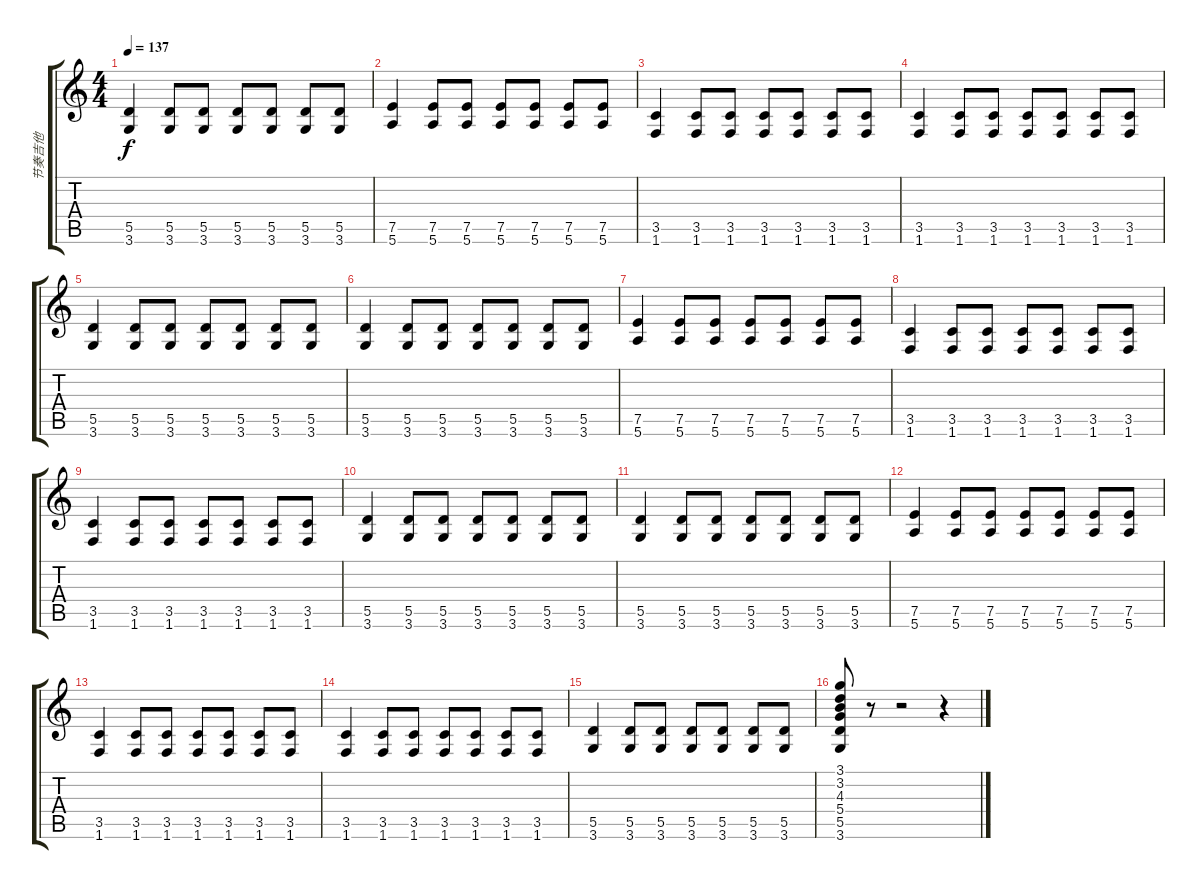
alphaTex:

\track ("节奏吉他" "节奏吉他") {instrument distortionguitar}
\staff {score tabs}
\tuning (E4 B3 G3 D3 A2 E2) {hide}
\ts (4 4)
\tempo 137
\clef g2
\ks c
(5.5 3.6).4{dy f} (5.5 3.6).8 (5.5 3.6).8 (5.5 3.6).8 (5.5 3.6).8 (5.5 3.6).8 (5.5 3.6).8 |
(7.5 5.6).4 (7.5 5.6).8 (7.5 5.6).8 (7.5 5.6).8 (7.5 5.6).8 (7.5 5.6).8 (7.5 5.6).8 |
(3.5 1.6).4 (3.5 1.6).8 (3.5 1.6).8 (3.5 1.6).8 (3.5 1.6).8 (3.5 1.6).8 (3.5 1.6).8 |
(3.5 1.6).4 (3.5 1.6).8 (3.5 1.6).8 (3.5 1.6).8 (3.5 1.6).8 (3.5 1.6).8 (3.5 1.6).8 |
(5.5 3.6).4 (5.5 3.6).8 (5.5 3.6).8 (5.5 3.6).8 (5.5 3.6).8 (5.5 3.6).8 (5.5 3.6).8 |
(5.5 3.6).4 (5.5 3.6).8 (5.5 3.6).8 (5.5 3.6).8 (5.5 3.6).8 (5.5 3.6).8 (5.5 3.6).8 |
(7.5 5.6).4 (7.5 5.6).8 (7.5 5.6).8 (7.5 5.6).8 (7.5 5.6).8 (7.5 5.6).8 (7.5 5.6).8 |
(3.5 1.6).4 (3.5 1.6).8 (3.5 1.6).8 (3.5 1.6).8 (3.5 1.6).8 (3.5 1.6).8 (3.5 1.6).8 |
(3.5 1.6).4 (3.5 1.6).8 (3.5 1.6).8 (3.5 1.6).8 (3.5 1.6).8 (3.5 1.6).8 (3.5 1.6).8 |
(5.5 3.6).4 (5.5 3.6).8 (5.5 3.6).8 (5.5 3.6).8 (5.5 3.6).8 (5.5 3.6).8 (5.5 3.6).8 |
(5.5 3.6).4 (5.5 3.6).8 (5.5 3.6).8 (5.5 3.6).8 (5.5 3.6).8 (5.5 3.6).8 (5.5 3.6).8 |
(7.5 5.6).4 (7.5 5.6).8 (7.5 5.6).8 (7.5 5.6).8 (7.5 5.6).8 (7.5 5.6).8 (7.5 5.6).8 |
(3.5 1.6).4 (3.5 1.6).8 (3.5 1.6).8 (3.5 1.6).8 (3.5 1.6).8 (3.5 1.6).8 (3.5 1.6).8 |
(3.5 1.6).4 (3.5 1.6).8 (3.5 1.6).8 (3.5 1.6).8 (3.5 1.6).8 (3.5 1.6).8 (3.5 1.6).8 |
(5.5 3.6).4 (5.5 3.6).8 (5.5 3.6).8 (5.5 3.6).8 (5.5 3.6).8 (5.5 3.6).8 (5.5 3.6).8 |
(3.1 3.2 4.3 5.4 5.5 3.6).8 r.8 r.2 r.4
